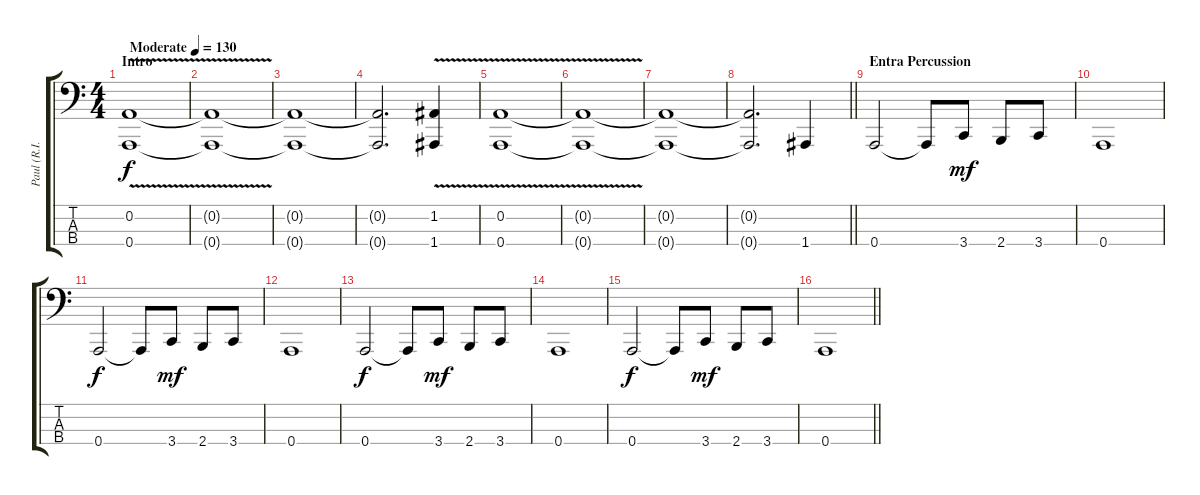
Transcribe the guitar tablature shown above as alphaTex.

\track ("Paul (R.I.P)" "Paul (R.I.") {instrument electricbasspick}
\staff {score tabs}
\tuning (D2 A1 E1 A0) {hide}
\ts (4 4)
\section ("" "Intro")
\tempo (130 "Moderate")
\clef f4
\ks c
(0.2{v} 0.4{v}).1{dy f instrument electricbasspick} |
(0.2{t} 0.4{t}).1 |
(0.2{t} 0.4{t}).1 |
(0.2{t} 0.4{t}).2{d} (1.2{v} 1.4{v}).4 |
(0.2{v} 0.4{v}).1 |
(0.2{t} 0.4{t}).1 |
(0.2{t} 0.4{t}).1 |
\barLineRight lightlight
(0.2{t} 0.4{t}).2{d} 1.4.4 |
\section ("" "Entra Percussion")
0.4.2 0.4{t}.8 3.4.8{dy mf} 2.4.8 3.4.8 |
0.4.1 |
0.4.2{dy f} 0.4{t}.8 3.4.8{dy mf} 2.4.8 3.4.8 |
0.4.1 |
0.4.2{dy f} 0.4{t}.8 3.4.8{dy mf} 2.4.8 3.4.8 |
0.4.1 |
0.4.2{dy f} 0.4{t}.8 3.4.8{dy mf} 2.4.8 3.4.8 |
\barLineRight lightlight
0.4.1
